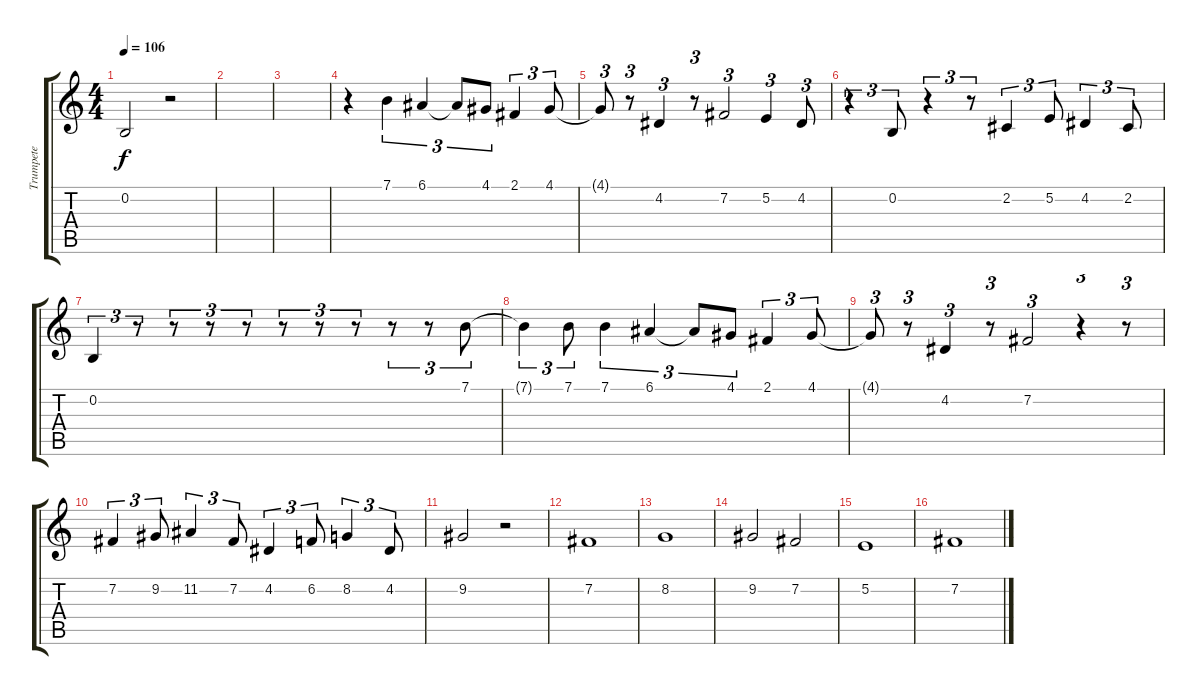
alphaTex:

\track ("Trumpete" "Trumpete") {instrument trumpet}
\staff {score tabs}
\tuning (E4 B3 G3 D3 A2 E2) {hide}
\ts (4 4)
\tempo 106
\clef g2
\ks c
0.2{t}.2{dy f volume 0} r.2 |
|
|
r.4 7.1.4{tu (3 2)} 6.1.4{tu (3 2)} 6.1{t}.8{tu (3 2)} 4.1.8{tu (3 2)} 2.1.4{tu (3 2)} 4.1.8{tu (3 2)} |
4.1{t}.8{tu (3 2)} r.8{tu (3 2)} 4.2.4{tu (3 2)} r.8{tu (3 2)} 7.2.2{tu (3 2)} 5.2.4{tu (3 2)} 4.2.8{tu (3 2)} |
r.4{tu (3 2)} 0.2.8{tu (3 2)} r.4{tu (3 2)} r.8{tu (3 2)} 2.2.4{tu (3 2)} 5.2.8{tu (3 2)} 4.2.4{tu (3 2)} 2.2.8{tu (3 2)} |
0.2.4{tu (3 2)} r.8{tu (3 2)} r.8{tu (3 2)} r.8{tu (3 2)} r.8{tu (3 2)} r.8{tu (3 2)} r.8{tu (3 2)} r.8{tu (3 2)} r.8{tu (3 2)} r.8{tu (3 2)} 7.1.8{tu (3 2)} |
7.1{t}.4{tu (3 2)} 7.1.8{tu (3 2)} 7.1.4{tu (3 2)} 6.1.4{tu (3 2)} 6.1{t}.8{tu (3 2)} 4.1.8{tu (3 2)} 2.1.4{tu (3 2)} 4.1.8{tu (3 2)} |
4.1{t}.8{tu (3 2)} r.8{tu (3 2)} 4.2.4{tu (3 2)} r.8{tu (3 2)} 7.2.2{tu (3 2)} r.4{tu (3 2)} r.8{tu (3 2)} |
7.2.4{tu (3 2)} 9.2.8{tu (3 2)} 11.2.4{tu (3 2)} 7.2.8{tu (3 2)} 4.2.4{tu (3 2)} 6.2.8{tu (3 2)} 8.2.4{tu (3 2)} 4.2.8{tu (3 2)} |
9.2.2 r.2 |
7.2.1{volume 11} |
8.2.1 |
9.2.2 7.2.2 |
5.2.1 |
7.2.1{volume 11}
